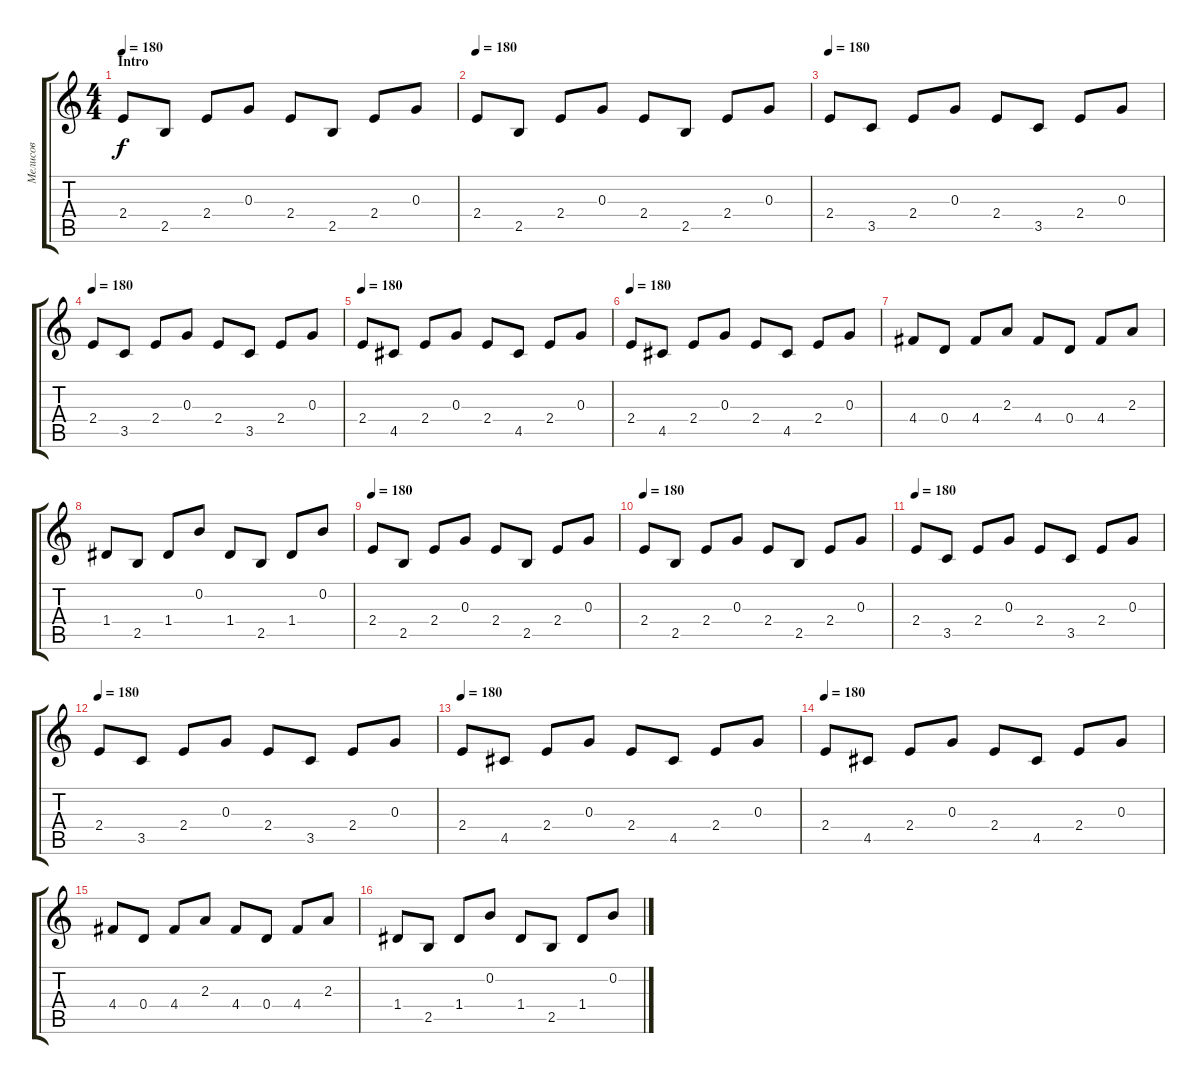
\track ("Мелисов" "Мелисов") {instrument distortionguitar}
\staff {score tabs}
\tuning (E4 B3 G3 D3 A2 E2) {hide}
\ts (4 4)
\section ("" "Intro")
\tempo 180
\clef g2
\ks c
2.4.8{dy f instrument electricguitarclean} 2.5.8 2.4.8 0.3.8 2.4.8 2.5.8 2.4.8 0.3.8 |
\tempo 180
2.4.8 2.5.8 2.4.8 0.3.8 2.4.8 2.5.8 2.4.8 0.3.8 |
\tempo 180
2.4.8 3.5.8 2.4.8 0.3.8 2.4.8 3.5.8 2.4.8 0.3.8 |
\tempo 180
2.4.8 3.5.8 2.4.8 0.3.8 2.4.8 3.5.8 2.4.8 0.3.8 |
\tempo 180
2.4.8 4.5.8 2.4.8 0.3.8 2.4.8 4.5.8 2.4.8 0.3.8 |
\tempo 180
2.4.8 4.5.8 2.4.8 0.3.8 2.4.8 4.5.8 2.4.8 0.3.8 |
4.4.8 0.4.8 4.4.8 2.3.8 4.4.8 0.4.8 4.4.8 2.3.8 |
1.4.8 2.5.8 1.4.8 0.2.8 1.4.8 2.5.8 1.4.8 0.2.8 |
\tempo 180
2.4.8 2.5.8 2.4.8 0.3.8 2.4.8 2.5.8 2.4.8 0.3.8 |
\tempo 180
2.4.8 2.5.8 2.4.8 0.3.8 2.4.8 2.5.8 2.4.8 0.3.8 |
\tempo 180
2.4.8 3.5.8 2.4.8 0.3.8 2.4.8 3.5.8 2.4.8 0.3.8 |
\tempo 180
2.4.8 3.5.8 2.4.8 0.3.8 2.4.8 3.5.8 2.4.8 0.3.8 |
\tempo 180
2.4.8 4.5.8 2.4.8 0.3.8 2.4.8 4.5.8 2.4.8 0.3.8 |
\tempo 180
2.4.8 4.5.8 2.4.8 0.3.8 2.4.8 4.5.8 2.4.8 0.3.8 |
4.4.8 0.4.8 4.4.8 2.3.8 4.4.8 0.4.8 4.4.8 2.3.8 |
1.4.8 2.5.8 1.4.8 0.2.8 1.4.8 2.5.8 1.4.8 0.2.8
